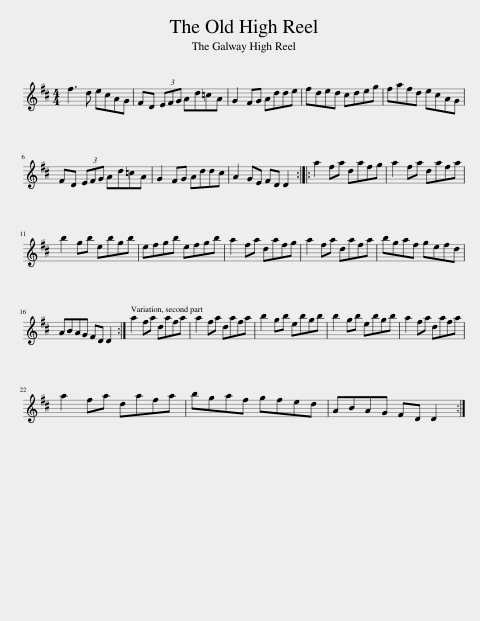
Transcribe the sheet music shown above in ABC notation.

X:1
L:1/8
M:4/4
I:linebreak $
K:D
V:1 treble
V:1
 f3 d ecAG | FD (3EFG Ad=cA | G2 FG Adde | fded cdeg | fafd ecAG |$ %5
 FD (3EFG Ad=cA | G2 FG Addc | A2 GE FD D2 :: a2 fa dafg | a2 fa dafa |$ %10
 b2 gb ebgb | efgb efgb | a2 fa dafg | a2 fa dafa | bgaf gefd |$ %15
 ABAG FD D2 :| a2 fa dafa | a2 fa dafa | b2 gb ebgb | b2 gb ebgb | %20
 a2 fa dafa |$ a2 fa dafa | bgaf gfed | ABAG FD D2 :| %24
